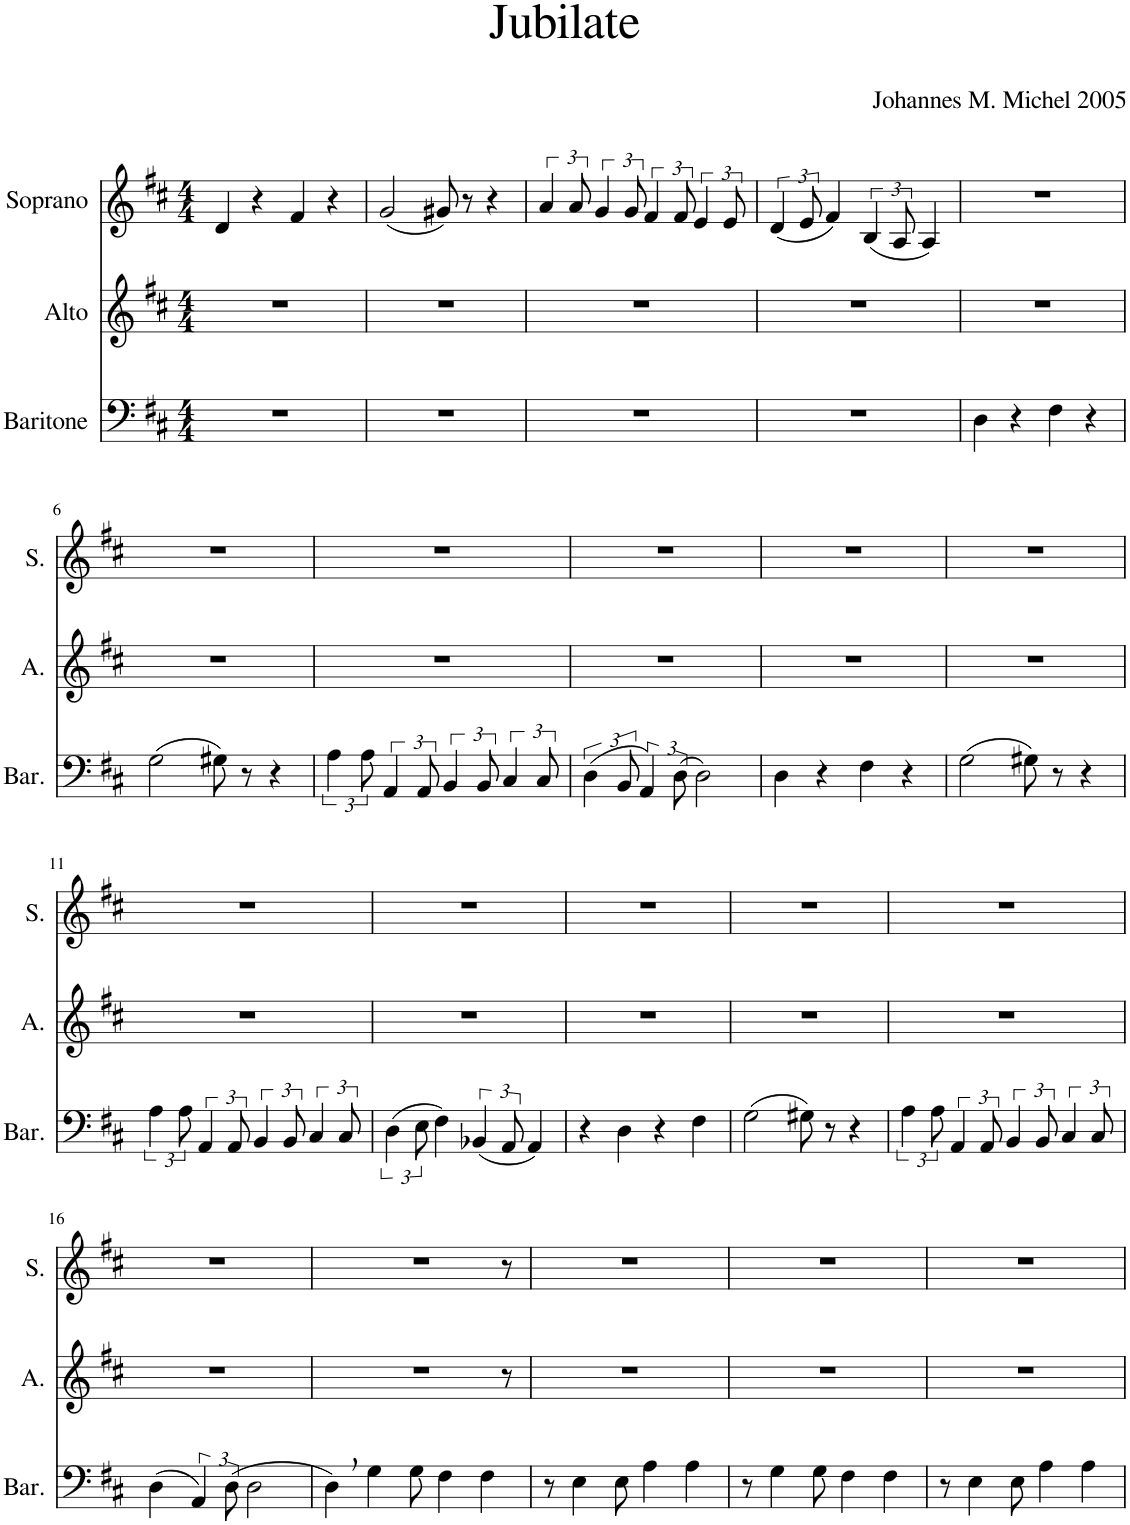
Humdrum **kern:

**kern	**kern	**kern
*part3	*part2	*part1
*staff3	*staff2	*staff1
*I"Baritone	*I"Alto	*I"Soprano
*I'Bar.	*I'A.	*I'S.
*clefF4	*clefG2	*clefG2
*Trd12c21	*	*
*k[f#c#]	*k[f#c#]	*k[f#c#]
*M4/4	*M4/4	*M4/4
=1	=1	=1
1r	1r	4d/
.	.	4r
.	.	4f#/
.	.	4r
=2	=2	=2
1r	1r	(2g/
.	.	8g#X/)
.	.	8r
.	.	4r
=3	=3	=3
1r	1r	6a/
.	.	12a/
.	.	6g/
.	.	12g/
.	.	6f#/
.	.	12f#/
.	.	6e/
.	.	12e/
=4	=4	=4
1r	1r	(6d/
.	.	12e/
.	.	4f#/)
.	.	(6B/
.	.	12A/
.	.	4A/)
=5	=5	=5
4D\	1r	1r
4r	.	.
4F#\	.	.
4r	.	.
!!LO:LB:g=z
=6	=6	=6
(2G\	1r	1r
8G#X\)	.	.
8r	.	.
4r	.	.
=7	=7	=7
6A\	1r	1r
12A\	.	.
6AA/	.	.
12AA/	.	.
6BB/	.	.
12BB/	.	.
6C#/	.	.
12C#/	.	.
=8	=8	=8
(6D\	1r	1r
12BB/	.	.
6AA/)	.	.
(12D\	.	.
2D\)	.	.
=9	=9	=9
4D\	1r	1r
4r	.	.
4F#\	.	.
4r	.	.
=10	=10	=10
(2G\	1r	1r
8G#X\)	.	.
8r	.	.
4r	.	.
!!LO:LB:g=z
=11	=11	=11
6A\	1r	1r
12A\	.	.
6AA/	.	.
12AA/	.	.
6BB/	.	.
12BB/	.	.
6C#/	.	.
12C#/	.	.
=12	=12	=12
(6D\	1r	1r
12E\	.	.
4F#\)	.	.
(6BB-X/	.	.
12AA/	.	.
4AA/)	.	.
=13	=13	=13
4r	1r	1r
4D\	.	.
4r	.	.
4F#\	.	.
=14	=14	=14
(2G\	1r	1r
8G#X\)	.	.
8r	.	.
4r	.	.
=15	=15	=15
6A\	1r	1r
12A\	.	.
6AA/	.	.
12AA/	.	.
6BB/	.	.
12BB/	.	.
6C#/	.	.
12C#/	.	.
!!LO:LB:g=z
=16	=16	=16
(4D\	1r	1r
6AA/)	.	.
(12D\	.	.
2D\	.	.
=17	=17	=17
4D,\)	1r	1r
4G\	.	.
8G\	.	.
4F#\	.	.
[8F#\	.	.
8ryy	8r	8r
=18	=18	=18
8r	1r	1r
8F#\]	.	.
4E\	.	.
8E\	.	.
4A\	.	.
4A\	.	.
.	8ryy	8ryy
=19	=19	=19
8r	1r	1r
4G\	.	.
8G\	.	.
4F#\	.	.
4F#\	.	.
=20	=20	=20
8r	1r	1r
4E\	.	.
8E\	.	.
4A\	.	.
4A\	.	.
=	=	=
*-	*-	*-
